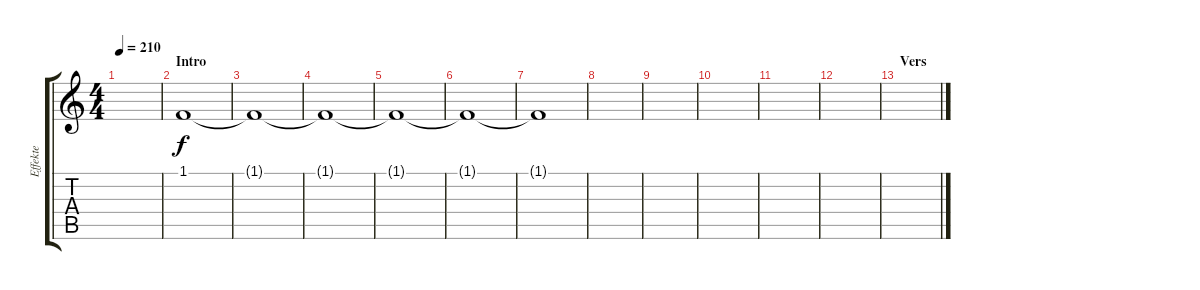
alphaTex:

\track ("Effekte " "Effekte ") {instrument applause}
\staff {score tabs}
\tuning (E4 B3 G3 D3 A2 E2) {hide}
\ts (4 4)
\tempo 210
\clef g2
\ks c
|
\section ("" "Intro")
1.1.1 |
1.1{t}.1 |
1.1{t}.1 |
1.1{t}.1 |
1.1{t}.1{volume 11} |
1.1{t}.1{volume 7} |
|
|
|
|
|
\section ("" "Vers")
